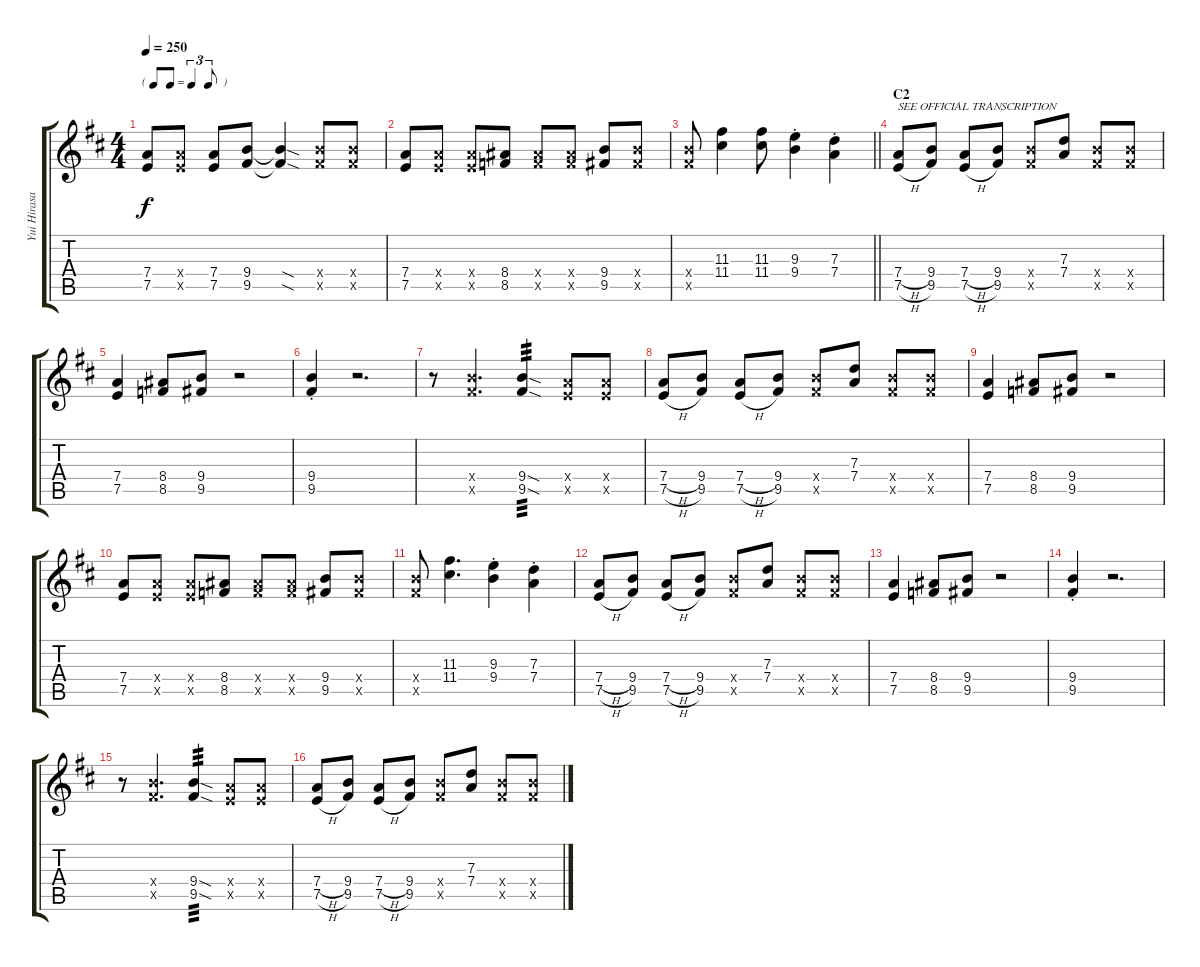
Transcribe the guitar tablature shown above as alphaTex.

\track ("Yui Hirasawa" "Yui Hirasa") {instrument distortionguitar}
\staff {score tabs}
\tuning (E4 B3 G3 D3 A2 E2) {hide}
\ts (4 4)
\tf triplet8th
\tempo 250
\clef g2
\ks d
(7.4 7.5).8{dy f} (7.4{x} 7.5{x}).8 (7.4 7.5).8 (9.4 9.5).8 (9.4{sod t} 9.5{sod t}).4 (9.4{x} 9.5{x}).8 (9.4{x} 9.5{x}).8 |
(7.4 7.5).8 (7.4{x} 7.5{x}).8 (7.4{x} 7.5{x}).8 (8.4 8.5).8 (8.4{x} 8.5{x}).8 (8.4{x} 8.5{x}).8 (9.4 9.5).8 (9.4{x} 9.5{x}).8 |
\barLineRight lightlight
(9.4{x} 9.5{x}).8 (11.3 11.4).4 (11.3 11.4).8 (9.3{st} 9.4{st}).4 (7.3{st} 7.4{st}).4 |
\section ("" "C2")
(7.4{h} 7.5{h}).8{txt "SEE OFFICIAL TRANSCRIPTION"} (9.4 9.5).8 (7.4{h} 7.5{h}).8 (9.4 9.5).8 (9.4{x} 9.5{x}).8 (7.3 7.4).8 (9.4{x} 9.5{x}).8 (9.4{x} 9.5{x}).8 |
(7.4 7.5).4 (8.4 8.5).8 (9.4 9.5).8 r.2 |
(9.4{st} 9.5{st}).4 r.2{d} |
r.8 (9.4{x} 9.5{x}).4{d} (9.4{sod} 9.5{sod}).4{tp 3} (7.4{x} 7.5{x}).8 (7.4{x} 7.5{x}).8 |
(7.4{h} 7.5{h}).8 (9.4 9.5).8 (7.4{h} 7.5{h}).8 (9.4 9.5).8 (9.4{x} 9.5{x}).8 (7.3 7.4).8 (9.4{x} 9.5{x}).8 (9.4{x} 9.5{x}).8 |
(7.4 7.5).4 (8.4 8.5).8 (9.4 9.5).8 r.2 |
(7.4 7.5).8 (7.4{x} 7.5{x}).8 (7.4{x} 7.5{x}).8 (8.4 8.5).8 (8.4{x} 8.5{x}).8 (8.4{x} 8.5{x}).8 (9.4 9.5).8 (9.4{x} 9.5{x}).8 |
(9.4{x} 9.5{x}).8 (11.3 11.4).4{d} (9.3{st} 9.4{st}).4 (7.3{st} 7.4{st}).4 |
(7.4{h} 7.5{h}).8 (9.4 9.5).8 (7.4{h} 7.5{h}).8 (9.4 9.5).8 (9.4{x} 9.5{x}).8 (7.3 7.4).8 (9.4{x} 9.5{x}).8 (9.4{x} 9.5{x}).8 |
(7.4 7.5).4 (8.4 8.5).8 (9.4 9.5).8 r.2 |
(9.4{st} 9.5{st}).4 r.2{d} |
r.8 (9.4{x} 9.5{x}).4{d} (9.4{sod} 9.5{sod}).4{tp 3} (7.4{x} 7.5{x}).8 (7.4{x} 7.5{x}).8 |
(7.4{h} 7.5{h}).8 (9.4 9.5).8 (7.4{h} 7.5{h}).8 (9.4 9.5).8 (9.4{x} 9.5{x}).8 (7.3 7.4).8 (9.4{x} 9.5{x}).8 (9.4{x} 9.5{x}).8
